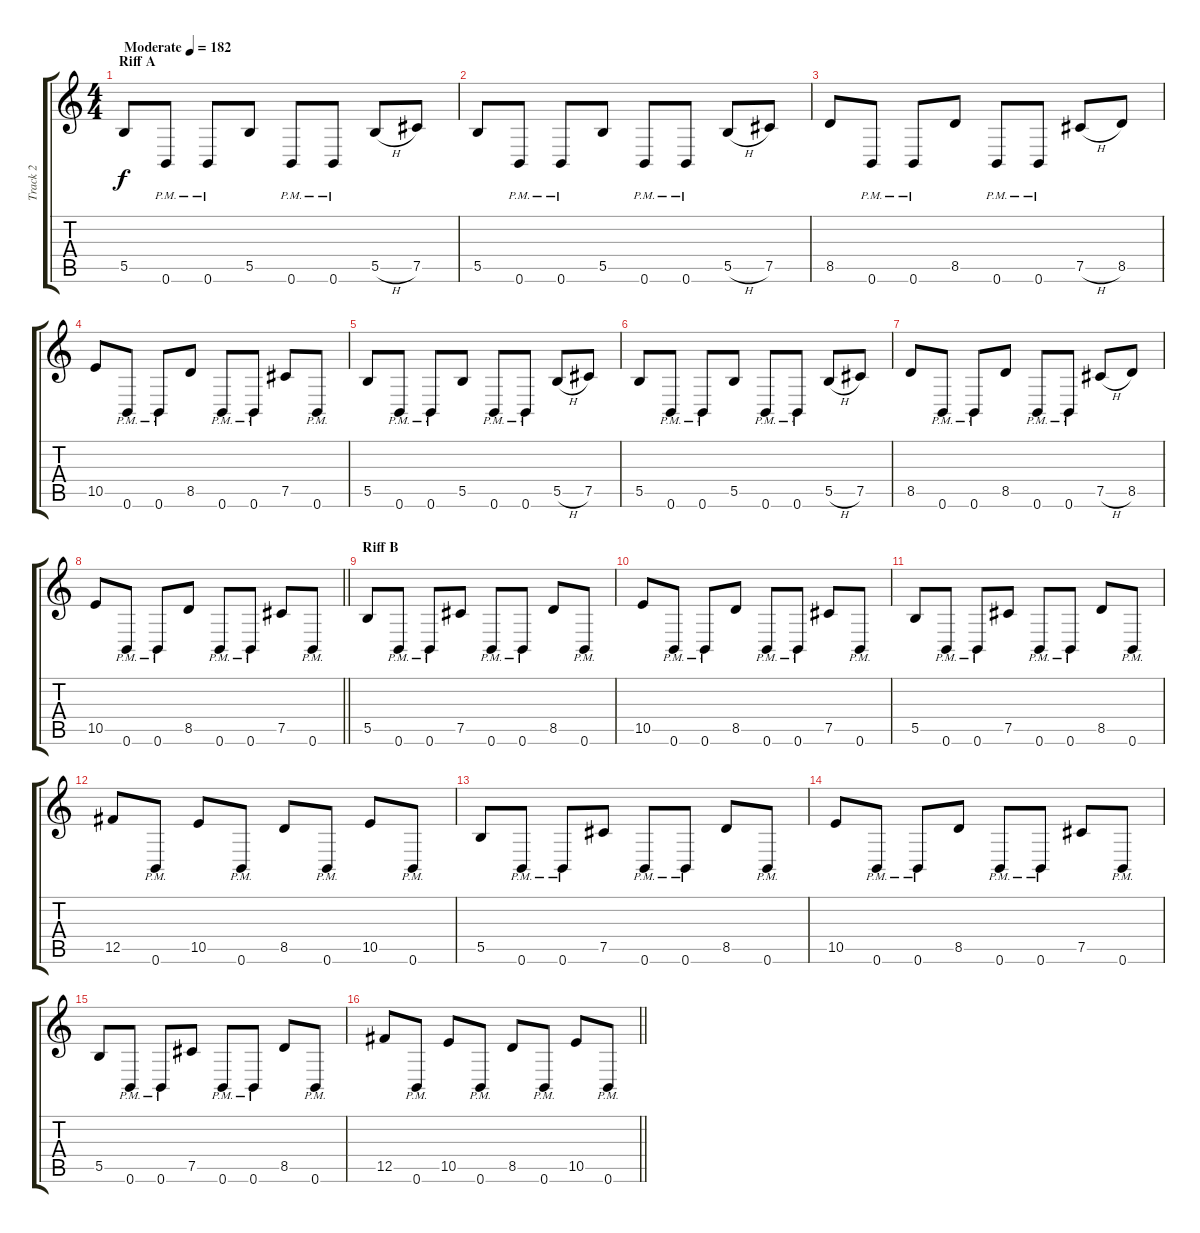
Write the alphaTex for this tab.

\track ("Track 2" "Track 2") {instrument overdrivenguitar}
\staff {score tabs}
\tuning (Db4 Ab3 E3 B2 Gb2 B1) {hide}
\ts (4 4)
\section ("" "Riff A")
\tempo (182 "Moderate")
\clef g2
\ks c
5.5.8{dy f instrument overdrivenguitar} 0.6{pm}.8 0.6{pm}.8 5.5.8 0.6{pm}.8 0.6{pm}.8 5.5{h}.8 7.5.8 |
5.5.8 0.6{pm}.8 0.6{pm}.8 5.5.8 0.6{pm}.8 0.6{pm}.8 5.5{h}.8 7.5.8 |
8.5.8 0.6{pm}.8 0.6{pm}.8 8.5.8 0.6{pm}.8 0.6{pm}.8 7.5{h}.8 8.5.8 |
10.5.8 0.6{pm}.8 0.6{pm}.8 8.5.8 0.6{pm}.8 0.6{pm}.8 7.5.8 0.6{pm}.8 |
5.5.8 0.6{pm}.8 0.6{pm}.8 5.5.8 0.6{pm}.8 0.6{pm}.8 5.5{h}.8 7.5.8 |
5.5.8 0.6{pm}.8 0.6{pm}.8 5.5.8 0.6{pm}.8 0.6{pm}.8 5.5{h}.8 7.5.8 |
8.5.8 0.6{pm}.8 0.6{pm}.8 8.5.8 0.6{pm}.8 0.6{pm}.8 7.5{h}.8 8.5.8 |
\barLineRight lightlight
10.5.8 0.6{pm}.8 0.6{pm}.8 8.5.8 0.6{pm}.8 0.6{pm}.8 7.5.8 0.6{pm}.8 |
\section ("" "Riff B")
5.5.8 0.6{pm}.8 0.6{pm}.8 7.5.8 0.6{pm}.8 0.6{pm}.8 8.5.8 0.6{pm}.8 |
10.5.8 0.6{pm}.8 0.6{pm}.8 8.5.8 0.6{pm}.8 0.6{pm}.8 7.5.8 0.6{pm}.8 |
5.5.8 0.6{pm}.8 0.6{pm}.8 7.5.8 0.6{pm}.8 0.6{pm}.8 8.5.8 0.6{pm}.8 |
12.5.8 0.6{pm}.8 10.5.8 0.6{pm}.8 8.5.8 0.6{pm}.8 10.5.8 0.6{pm}.8 |
5.5.8 0.6{pm}.8 0.6{pm}.8 7.5.8 0.6{pm}.8 0.6{pm}.8 8.5.8 0.6{pm}.8 |
10.5.8 0.6{pm}.8 0.6{pm}.8 8.5.8 0.6{pm}.8 0.6{pm}.8 7.5.8 0.6{pm}.8 |
5.5.8 0.6{pm}.8 0.6{pm}.8 7.5.8 0.6{pm}.8 0.6{pm}.8 8.5.8 0.6{pm}.8 |
\barLineRight lightlight
12.5.8 0.6{pm}.8 10.5.8 0.6{pm}.8 8.5.8 0.6{pm}.8 10.5.8 0.6{pm}.8
